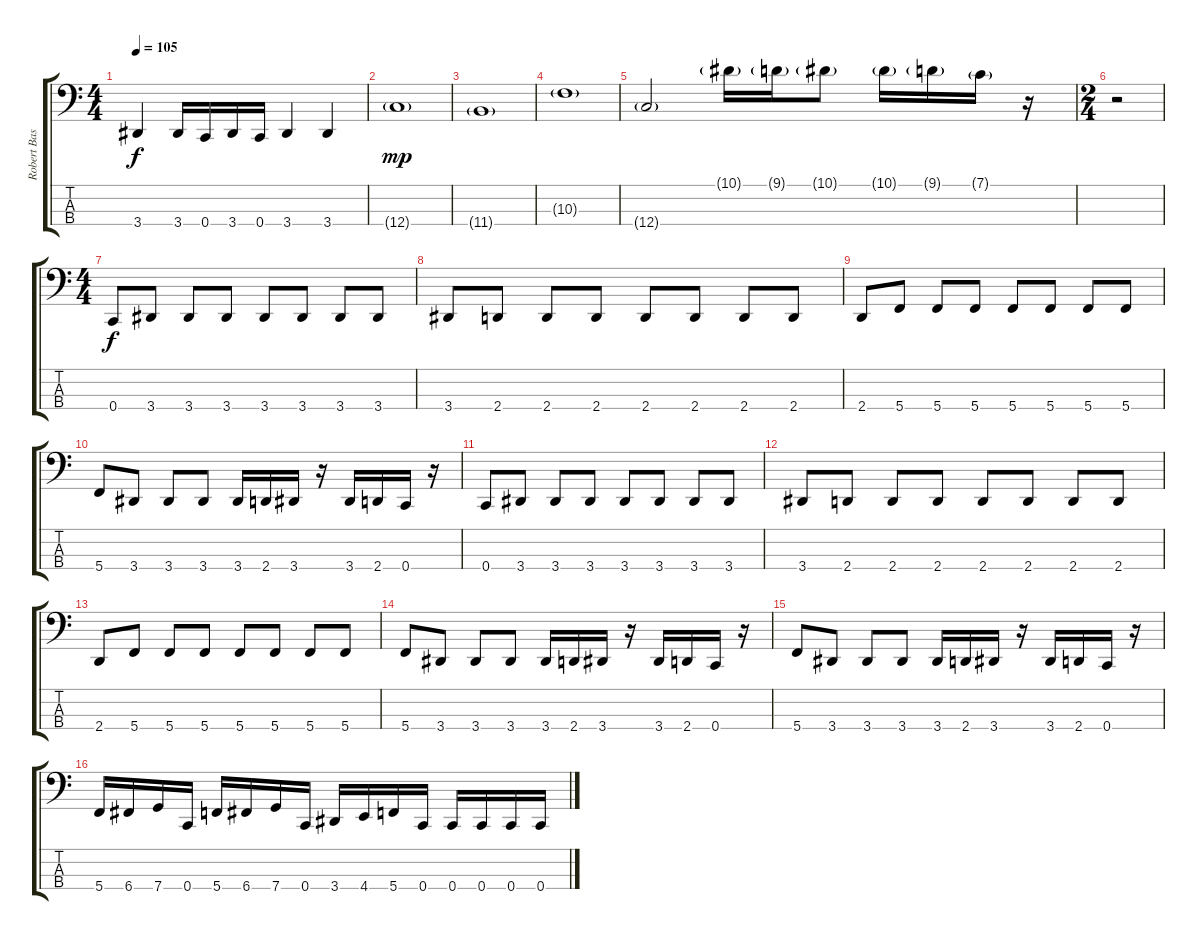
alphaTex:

\track ("Robert Bass" "Robert Bas") {instrument electricbassfinger}
\staff {score tabs}
\tuning (F2 C2 G1 C1) {hide}
\ts (4 4)
\tempo 105
\clef f4
\ks c
3.4.4{dy f} 3.4.16 0.4.16 3.4.16 0.4.16 3.4.4 3.4.4 |
12.4{g}.1{dy mp} |
11.4{g}.1 |
10.3{g}.1 |
12.4{g}.2 10.1{g}.16 9.1{g}.16 10.1{g}.8 10.1{g}.16 9.1{g}.16 7.1{g}.16 r.16 |
\ts (2 4)
r.2 |
\ts (4 4)
0.4.8{dy f} 3.4.8 3.4.8 3.4.8 3.4.8 3.4.8 3.4.8 3.4.8 |
3.4.8 2.4.8 2.4.8 2.4.8 2.4.8 2.4.8 2.4.8 2.4.8 |
2.4.8 5.4.8 5.4.8 5.4.8 5.4.8 5.4.8 5.4.8 5.4.8 |
5.4.8 3.4.8 3.4.8 3.4.8 3.4.16 2.4.16 3.4.16 r.16 3.4.16 2.4.16 0.4.16 r.16 |
0.4.8 3.4.8 3.4.8 3.4.8 3.4.8 3.4.8 3.4.8 3.4.8 |
3.4.8 2.4.8 2.4.8 2.4.8 2.4.8 2.4.8 2.4.8 2.4.8 |
2.4.8 5.4.8 5.4.8 5.4.8 5.4.8 5.4.8 5.4.8 5.4.8 |
5.4.8 3.4.8 3.4.8 3.4.8 3.4.16 2.4.16 3.4.16 r.16 3.4.16 2.4.16 0.4.16 r.16 |
5.4.8 3.4.8 3.4.8 3.4.8 3.4.16 2.4.16 3.4.16 r.16 3.4.16 2.4.16 0.4.16 r.16 |
5.4.16 6.4.16 7.4.16 0.4.16 5.4.16 6.4.16 7.4.16 0.4.16 3.4.16 4.4.16 5.4.16 0.4.16 0.4.16 0.4.16 0.4.16 0.4.16
